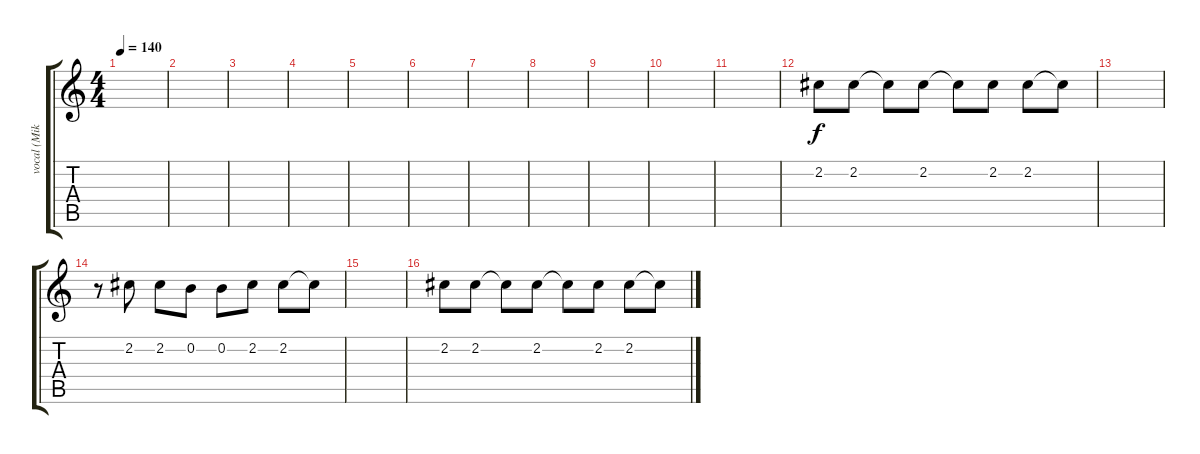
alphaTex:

\track ("vocal (Mike)" "vocal (Mik") {instrument acousticguitarnylon}
\staff {score tabs}
\tuning (E4 B3 G3 D3 A2 E2) {hide}
\ts (4 4)
\tempo 140
\clef g2
\ks c
|
|
|
|
|
|
|
|
|
|
|
2.2.8 2.2.8 2.2{t}.8 2.2.8 2.2{t}.8 2.2.8 2.2.8 2.2{t}.8 |
|
r.8 2.2.8 2.2.8 0.2.8 0.2.8 2.2.8 2.2.8 2.2{t}.8 |
|
2.2.8 2.2.8 2.2{t}.8 2.2.8 2.2{t}.8 2.2.8 2.2.8 2.2{t}.8
